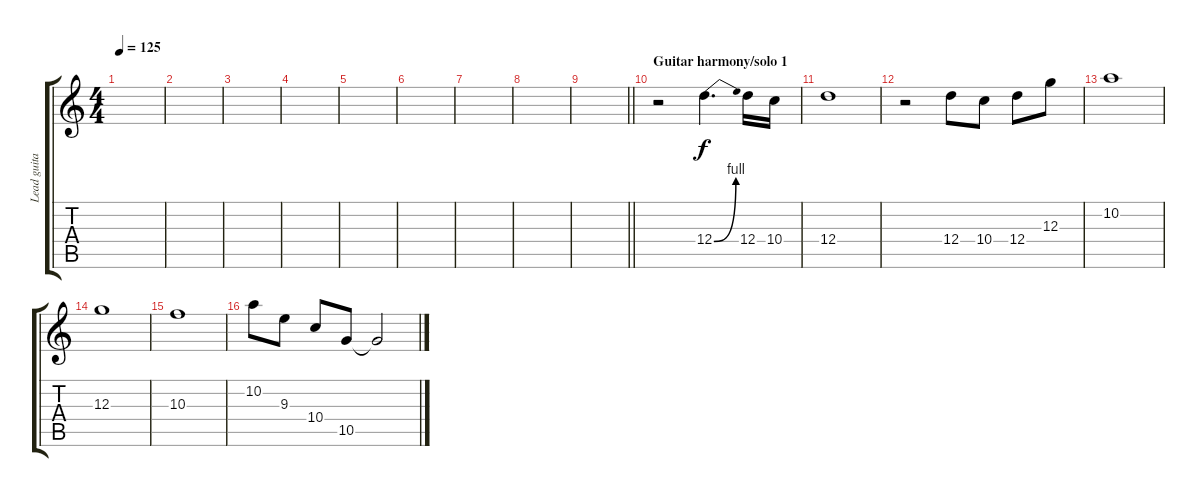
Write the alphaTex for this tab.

\track ("Lead guitar 2" "Lead guita") {instrument overdrivenguitar}
\staff {score tabs}
\tuning (E4 B3 G3 D3 A2 E2) {hide}
\ts (4 4)
\tempo 125
\clef g2
\ks c
|
|
|
|
|
|
|
|
\barLineRight lightlight
|
\section ("" "Guitar harmony/solo 1")
r.2 12.4{be (bend 0 0 60 4)}.4{d} 12.4.16 10.4.16 |
12.4.1 |
r.2 12.4.8 10.4.8 12.4.8 12.3.8 |
10.2.1 |
12.3.1 |
10.3.1 |
10.2.8 9.3.8 10.4.8 10.5.8 10.5{t}.2
